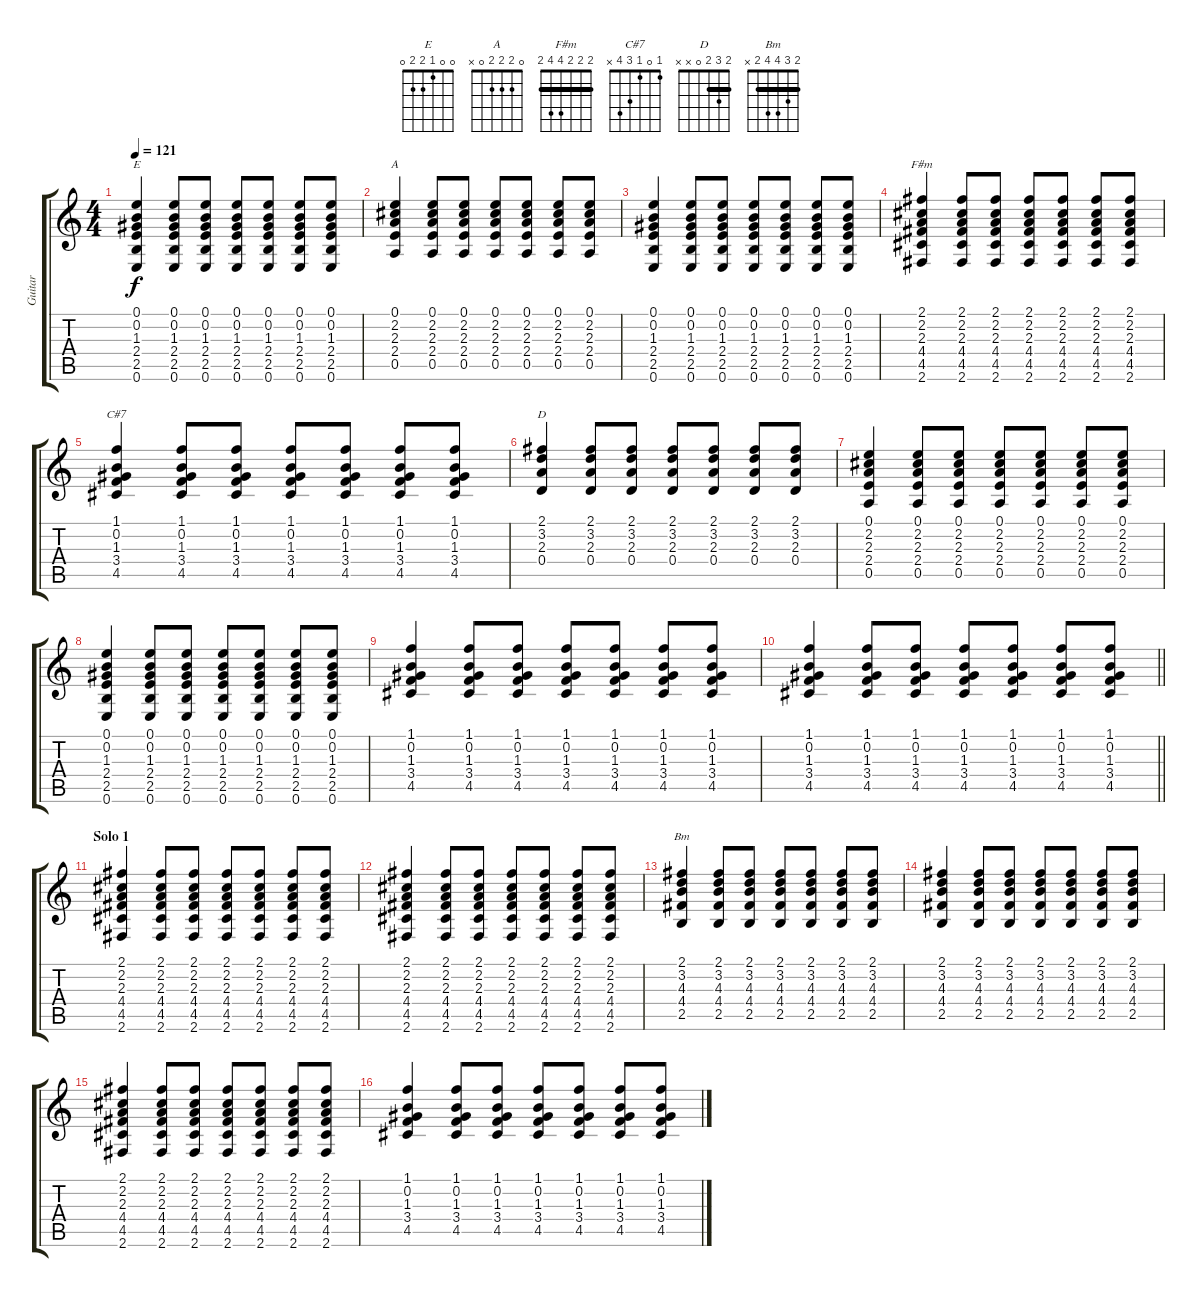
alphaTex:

\track ("Guitar" "Guitar") {instrument electricguitarclean}
\staff {score tabs}
\tuning (E4 B3 G3 D3 A2 E2) {hide}
\chord ("E" 0 0 1 2 2 0)
\chord ("A" 0 2 2 2 0 x)
\chord ("F#m" 2 2 2 4 4 2) {barre 2}
\chord ("C#7" 1 0 1 3 4 x)
\chord ("D" 2 3 2 0 x x) {barre 2}
\chord ("Bm" 2 3 4 4 2 x) {barre 2}
\ts (4 4)
\tempo 121
\clef g2
\ks c
(0.1 0.2 1.3 2.4 2.5 0.6).4{ch "E" dy f} (0.1 0.2 1.3 2.4 2.5 0.6).8 (0.1 0.2 1.3 2.4 2.5 0.6).8 (0.1 0.2 1.3 2.4 2.5 0.6).8 (0.1 0.2 1.3 2.4 2.5 0.6).8 (0.1 0.2 1.3 2.4 2.5 0.6).8 (0.1 0.2 1.3 2.4 2.5 0.6).8 |
(0.1 2.2 2.3 2.4 0.5).4{ch "A"} (0.1 2.2 2.3 2.4 0.5).8 (0.1 2.2 2.3 2.4 0.5).8 (0.1 2.2 2.3 2.4 0.5).8 (0.1 2.2 2.3 2.4 0.5).8 (0.1 2.2 2.3 2.4 0.5).8 (0.1 2.2 2.3 2.4 0.5).8 |
(0.1 0.2 1.3 2.4 2.5 0.6).4 (0.1 0.2 1.3 2.4 2.5 0.6).8 (0.1 0.2 1.3 2.4 2.5 0.6).8 (0.1 0.2 1.3 2.4 2.5 0.6).8 (0.1 0.2 1.3 2.4 2.5 0.6).8 (0.1 0.2 1.3 2.4 2.5 0.6).8 (0.1 0.2 1.3 2.4 2.5 0.6).8 |
(2.1 2.2 2.3 4.4 4.5 2.6).4{ch "F#m"} (2.1 2.2 2.3 4.4 4.5 2.6).8 (2.1 2.2 2.3 4.4 4.5 2.6).8 (2.1 2.2 2.3 4.4 4.5 2.6).8 (2.1 2.2 2.3 4.4 4.5 2.6).8 (2.1 2.2 2.3 4.4 4.5 2.6).8 (2.1 2.2 2.3 4.4 4.5 2.6).8 |
(1.1 0.2 1.3 3.4 4.5).4{ch "C#7"} (1.1 0.2 1.3 3.4 4.5).8 (1.1 0.2 1.3 3.4 4.5).8 (1.1 0.2 1.3 3.4 4.5).8 (1.1 0.2 1.3 3.4 4.5).8 (1.1 0.2 1.3 3.4 4.5).8 (1.1 0.2 1.3 3.4 4.5).8 |
(2.1 3.2 2.3 0.4).4{ch "D"} (2.1 3.2 2.3 0.4).8 (2.1 3.2 2.3 0.4).8 (2.1 3.2 2.3 0.4).8 (2.1 3.2 2.3 0.4).8 (2.1 3.2 2.3 0.4).8 (2.1 3.2 2.3 0.4).8 |
(0.1 2.2 2.3 2.4 0.5).4 (0.1 2.2 2.3 2.4 0.5).8 (0.1 2.2 2.3 2.4 0.5).8 (0.1 2.2 2.3 2.4 0.5).8 (0.1 2.2 2.3 2.4 0.5).8 (0.1 2.2 2.3 2.4 0.5).8 (0.1 2.2 2.3 2.4 0.5).8 |
(0.1 0.2 1.3 2.4 2.5 0.6).4 (0.1 0.2 1.3 2.4 2.5 0.6).8 (0.1 0.2 1.3 2.4 2.5 0.6).8 (0.1 0.2 1.3 2.4 2.5 0.6).8 (0.1 0.2 1.3 2.4 2.5 0.6).8 (0.1 0.2 1.3 2.4 2.5 0.6).8 (0.1 0.2 1.3 2.4 2.5 0.6).8 |
(1.1 0.2 1.3 3.4 4.5).4 (1.1 0.2 1.3 3.4 4.5).8 (1.1 0.2 1.3 3.4 4.5).8 (1.1 0.2 1.3 3.4 4.5).8 (1.1 0.2 1.3 3.4 4.5).8 (1.1 0.2 1.3 3.4 4.5).8 (1.1 0.2 1.3 3.4 4.5).8 |
\barLineRight lightlight
(1.1 0.2 1.3 3.4 4.5).4 (1.1 0.2 1.3 3.4 4.5).8 (1.1 0.2 1.3 3.4 4.5).8 (1.1 0.2 1.3 3.4 4.5).8 (1.1 0.2 1.3 3.4 4.5).8 (1.1 0.2 1.3 3.4 4.5).8 (1.1 0.2 1.3 3.4 4.5).8 |
\section ("" "Solo 1")
(2.1 2.2 2.3 4.4 4.5 2.6).4 (2.1 2.2 2.3 4.4 4.5 2.6).8 (2.1 2.2 2.3 4.4 4.5 2.6).8 (2.1 2.2 2.3 4.4 4.5 2.6).8 (2.1 2.2 2.3 4.4 4.5 2.6).8 (2.1 2.2 2.3 4.4 4.5 2.6).8 (2.1 2.2 2.3 4.4 4.5 2.6).8 |
(2.1 2.2 2.3 4.4 4.5 2.6).4 (2.1 2.2 2.3 4.4 4.5 2.6).8 (2.1 2.2 2.3 4.4 4.5 2.6).8 (2.1 2.2 2.3 4.4 4.5 2.6).8 (2.1 2.2 2.3 4.4 4.5 2.6).8 (2.1 2.2 2.3 4.4 4.5 2.6).8 (2.1 2.2 2.3 4.4 4.5 2.6).8 |
(2.1 3.2 4.3 4.4 2.5).4{ch "Bm"} (2.1 3.2 4.3 4.4 2.5).8 (2.1 3.2 4.3 4.4 2.5).8 (2.1 3.2 4.3 4.4 2.5).8 (2.1 3.2 4.3 4.4 2.5).8 (2.1 3.2 4.3 4.4 2.5).8 (2.1 3.2 4.3 4.4 2.5).8 |
(2.1 3.2 4.3 4.4 2.5).4 (2.1 3.2 4.3 4.4 2.5).8 (2.1 3.2 4.3 4.4 2.5).8 (2.1 3.2 4.3 4.4 2.5).8 (2.1 3.2 4.3 4.4 2.5).8 (2.1 3.2 4.3 4.4 2.5).8 (2.1 3.2 4.3 4.4 2.5).8 |
(2.1 2.2 2.3 4.4 4.5 2.6).4 (2.1 2.2 2.3 4.4 4.5 2.6).8 (2.1 2.2 2.3 4.4 4.5 2.6).8 (2.1 2.2 2.3 4.4 4.5 2.6).8 (2.1 2.2 2.3 4.4 4.5 2.6).8 (2.1 2.2 2.3 4.4 4.5 2.6).8 (2.1 2.2 2.3 4.4 4.5 2.6).8 |
(1.1 0.2 1.3 3.4 4.5).4 (1.1 0.2 1.3 3.4 4.5).8 (1.1 0.2 1.3 3.4 4.5).8 (1.1 0.2 1.3 3.4 4.5).8 (1.1 0.2 1.3 3.4 4.5).8 (1.1 0.2 1.3 3.4 4.5).8 (1.1 0.2 1.3 3.4 4.5).8
